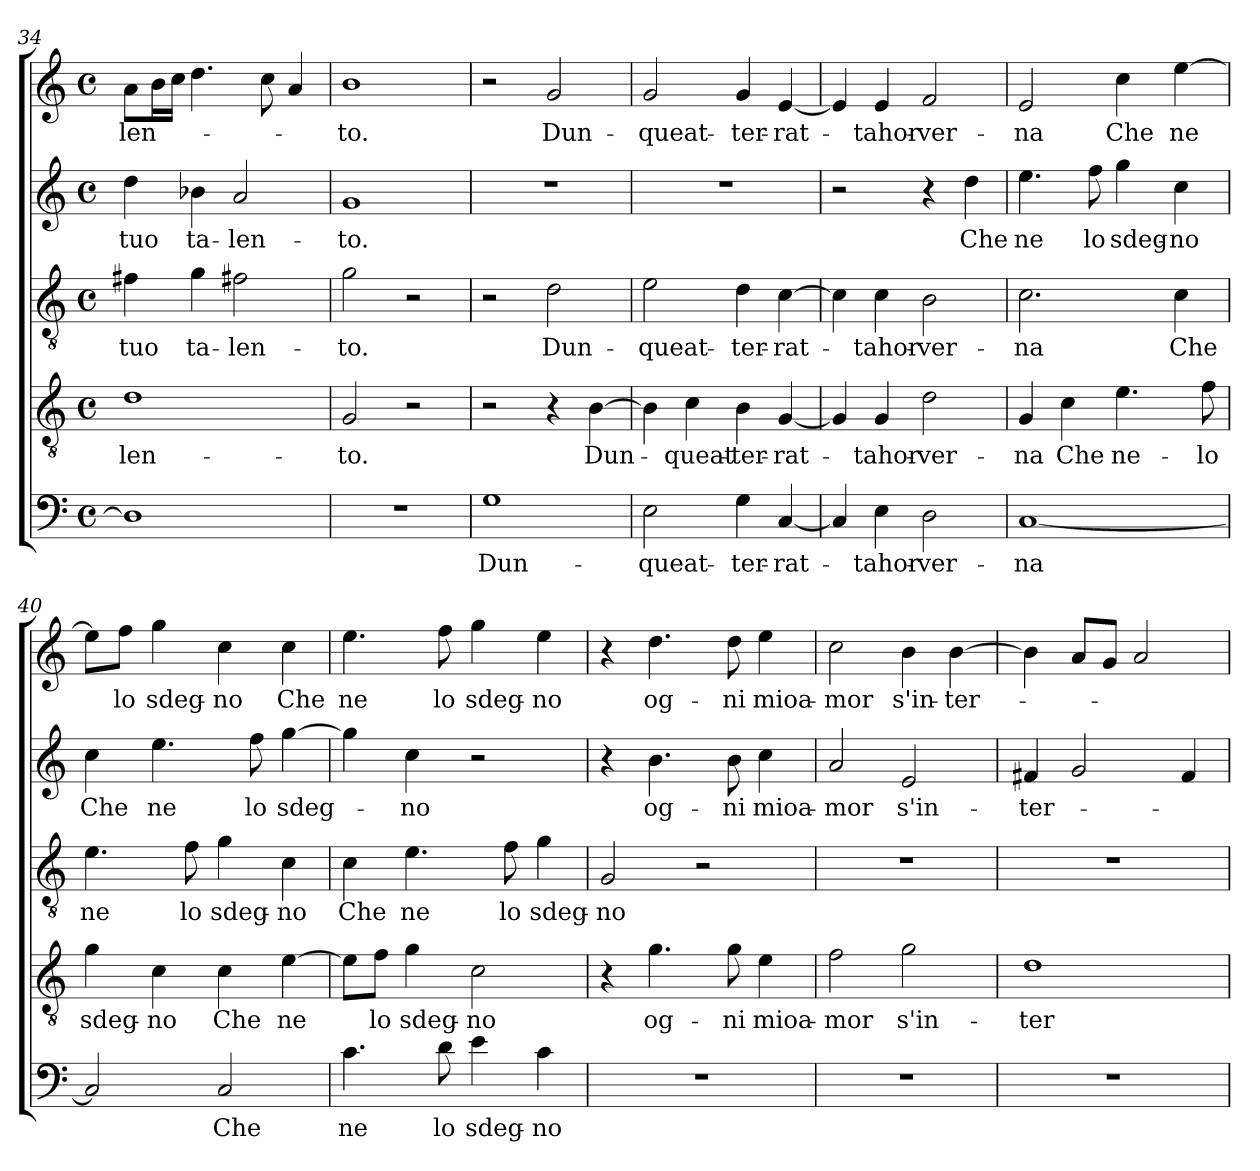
**kern	**text	**kern	**text	**kern	**text	**kern	**text	**kern	**text
*part5	*part5	*part4	*part4	*part3	*part3	*part2	*part2	*part1	*part1
*staff5	*staff5	*staff4	*staff4	*staff3	*staff3	*staff2	*staff2	*staff1	*staff1
*clefF4	*	*clefGv2	*	*clefGv2	*	*clefG2	*	*clefG2	*
*k[]	*	*k[]	*	*k[]	*	*k[]	*	*k[]	*
*C:	*	*C:	*	*C:	*	*C:	*	*C:	*
*M4/4	*	*M4/4	*	*M4/4	*	*M4/4	*	*M4/4	*
*met(c)	*	*met(c)	*	*met(c)	*	*met(c)	*	*met(c)	*
=34	=34	=34	=34	=34	=34	=34	=34	=34	=34
1D]	.	1d	-len-	4f#X\	tuo	4dd\	tuo	8a\L	-len-
.	.	.	.	.	.	.	.	16b\L	.
.	.	.	.	.	.	.	.	16cc\JJ	.
.	.	.	.	4g\	ta-	4b-X\	ta-	4.dd\	.
.	.	.	.	2f#X\	-len-	2a/	-len-	.	.
.	.	.	.	.	.	.	.	8cc\	.
.	.	.	.	.	.	.	.	4a/	.
=35	=35	=35	=35	=35	=35	=35	=35	=35	=35
1r	.	2G/	-to.	2g\	-to.	1g	-to.	1b	-to.
.	.	2r	.	2r	.	.	.	.	.
!!LO:LB:g=z
=36	=36	=36	=36	=36	=36	=36	=36	=36	=36
1G	Dun-	2r	.	2r	.	1r	.	2r	.
.	.	4r	.	2d\	Dun-	.	.	2g/	Dun-
.	.	[4B\	Dun-	.	.	.	.	.	.
=37	=37	=37	=37	=37	=37	=37	=37	=37	=37
2E\	-queat-	4B\]	.	2e\	-queat-	1r	.	2g/	-queat-
.	.	4c\	-queat-	.	.	.	.	.	.
4G\	-ter-	4B\	-ter-	4d\	-ter-	.	.	4g/	-ter-
[4C/	-rat-	[4G/	-rat-	[4c\	-rat-	.	.	[4e/	-rat-
=38	=38	=38	=38	=38	=38	=38	=38	=38	=38
4C/]	.	4G/]	.	4c\]	.	2r	.	4e/]	.
4E\	-tahor-	4G/	-tahor-	4c\	-tahor-	.	.	4e/	-tahor-
2D\	-ver-	2d\	-ver-	2B\	-ver-	4r	.	2f/	-ver-
.	.	.	.	.	.	4dd\	Che	.	.
=39	=39	=39	=39	=39	=39	=39	=39	=39	=39
[1C	-na	4G/	-na	2.c\	-na	4.ee\	ne	2e/	-na
.	.	4c\	Che	.	.	.	.	.	.
.	.	.	.	.	.	8ff\	lo	.	.
.	.	4.e\	ne-	.	.	4gg\	sdeg-	4cc\	Che
.	.	.	.	4c\	Che	4cc\	-no	[4ee\	ne
.	.	8f\	-lo	.	.	.	.	.	.
=40	=40	=40	=40	=40	=40	=40	=40	=40	=40
2C/]	.	4g\	sdeg-	4.e\	ne	4cc\	Che	8ee\L]	.
.	.	.	.	.	.	.	.	8ff\J	lo
.	.	4c\	-no	.	.	4.ee\	ne	4gg\	sdeg-
.	.	.	.	8f\	lo	.	.	.	.
2C/	Che	4c\	Che	4g\	sdeg-	.	.	4cc\	-no
.	.	.	.	.	.	8ff\	lo	.	.
.	.	[4e\	ne	4c\	-no	[4gg\	sdeg-	4cc\	Che
=41	=41	=41	=41	=41	=41	=41	=41	=41	=41
4.c\	ne	8e\L]	.	4c\	Che	4gg\]	.	4.ee\	ne
.	.	8f\J	lo	.	.	.	.	.	.
.	.	4g\	sdeg-	4.e\	ne	4cc\	-no	.	.
8d\	lo	.	.	.	.	.	.	8ff\	lo
4e\	sdeg-	2c\	-no	.	.	2r	.	4gg\	sdeg-
.	.	.	.	8f\	lo	.	.	.	.
4c\	-no	.	.	4g\	sdeg-	.	.	4ee\	-no
!!LO:LB:g=z
=42	=42	=42	=42	=42	=42	=42	=42	=42	=42
1r	.	4r	.	2G/	-no	4r	.	4r	.
.	.	4.g\	og-	.	.	4.b\	og-	4.dd\	og-
.	.	.	.	2r	.	.	.	.	.
.	.	8g\	-ni	.	.	8b\	-ni	8dd\	-ni
.	.	4e\	mioa-	.	.	4cc\	mioa-	4ee\	mioa-
=43	=43	=43	=43	=43	=43	=43	=43	=43	=43
1r	.	2f\	-mor	1r	.	2a/	-mor	2cc\	-mor
.	.	2g\	s'in-	.	.	2e/	s'in-	4b\	s'in-
.	.	.	.	.	.	.	.	[4b\	-ter-
=44	=44	=44	=44	=44	=44	=44	=44	=44	=44
1r	.	1d	-ter-	1r	.	4f#X/	-ter-	4b\]	.
.	.	.	.	.	.	2g/	.	8a/L	.
.	.	.	.	.	.	.	.	8g/J	.
.	.	.	.	.	.	.	.	2a/	.
.	.	.	.	.	.	4f#/	.	.	.
=	=	=	=	=	=	=	=	=	=
*-	*-	*-	*-	*-	*-	*-	*-	*-	*-
